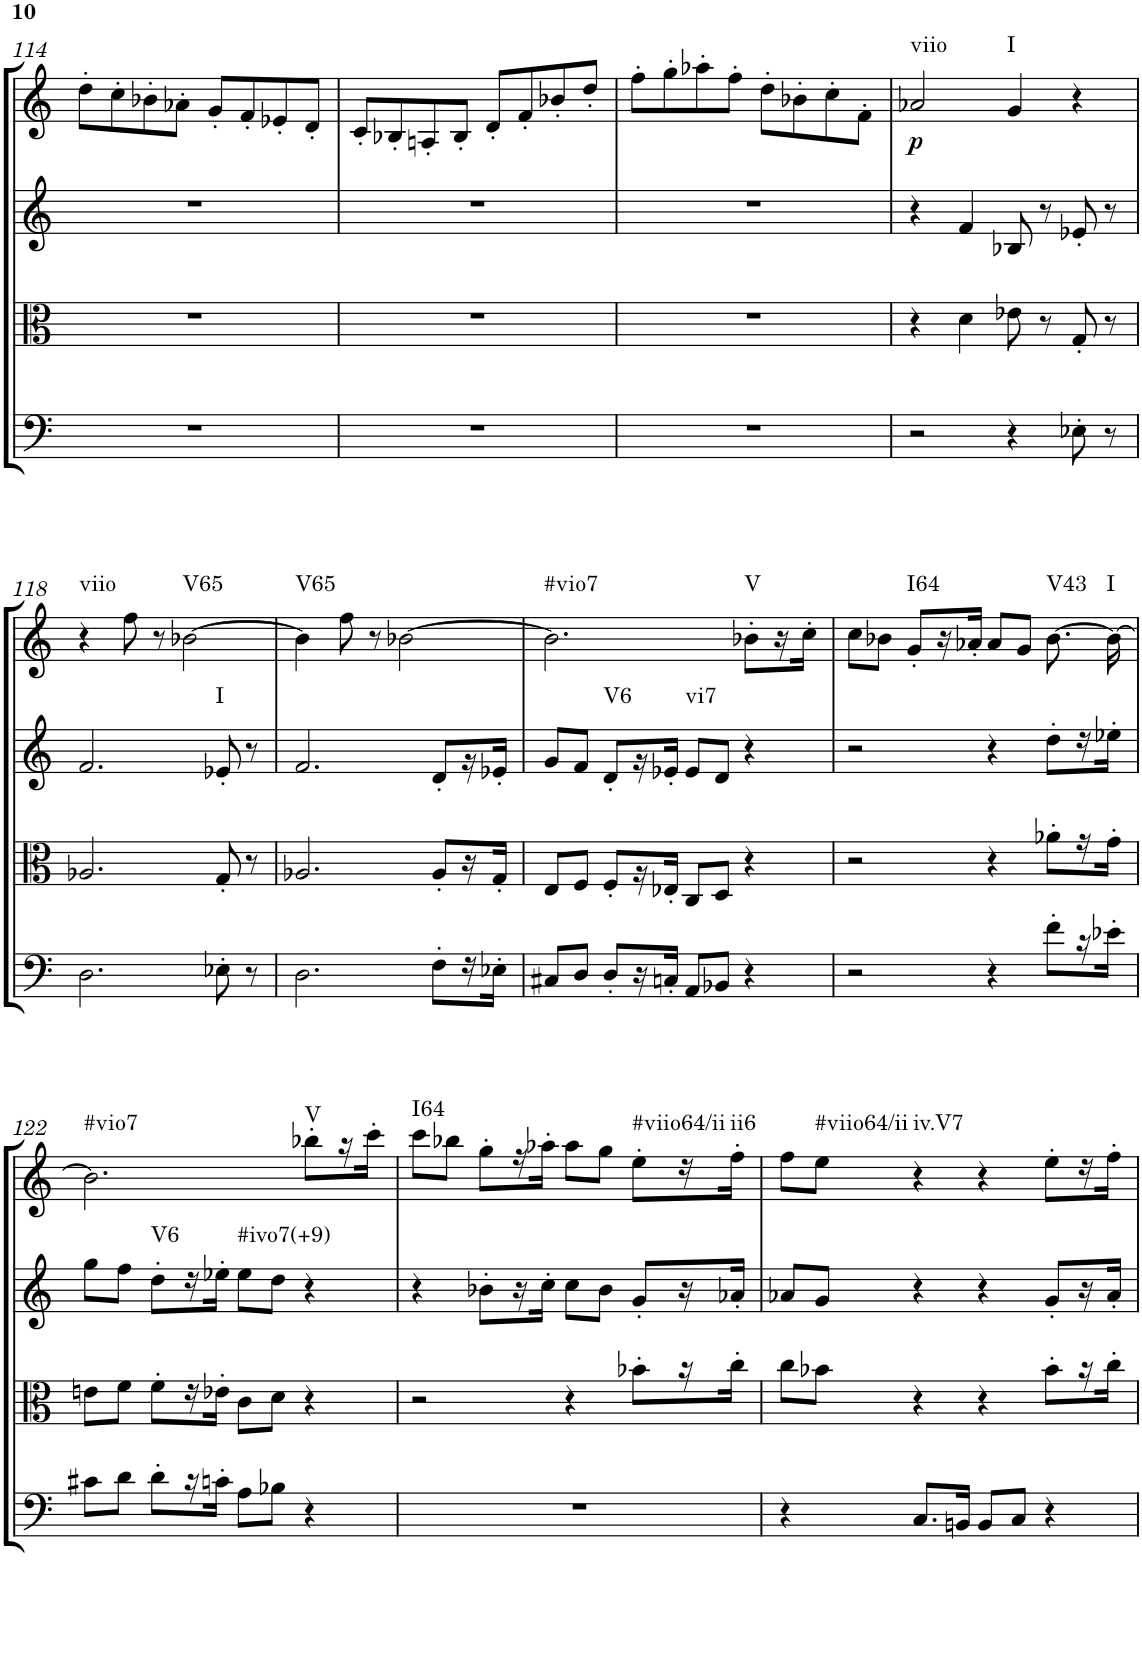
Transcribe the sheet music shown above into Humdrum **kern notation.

**kern	**kern	**kern	**harte	**kern	**dynam	**harte
*part4	*part3	*part2	*part2	*part1	*part1	*part1
*staff4	*staff3	*staff2	*	*staff1	*staff1	*
*I"Cello	*I"Viola	*I"2nd Violin	*	*I"1st Violin	*	*
*	*I'Vla	*I'Vln	*	*I'Vln	*	*
!!LO:PB:g=z
*clefF4	*clefC3	*clefG2	*	*clefG2	*	*
*k[]	*k[]	*k[]	*	*k[]	*	*
*M4/4	*M4/4	*M4/4	*	*M4/4	*	*
*met(c)	*met(c)	*met(c)	*	*met(c)	*	*
=114	=114	=114	=114	=114	=114	=114
1r	1r	1r	.	8dd'\L	.	.
.	.	.	.	8cc'\	.	.
.	.	.	.	8b-X'\	.	.
.	.	.	.	8a-X'\J	.	.
.	.	.	.	8g'/L	.	.
.	.	.	.	8f'/	.	.
.	.	.	.	8e-X'/	.	.
.	.	.	.	8d'/J	.	.
=115	=115	=115	=115	=115	=115	=115
1r	1r	1r	.	8c'/L	.	.
.	.	.	.	8B-X'/	.	.
.	.	.	.	8An'/	.	.
.	.	.	.	8B-'/J	.	.
.	.	.	.	8d'/L	.	.
.	.	.	.	8f'/	.	.
.	.	.	.	8b-X'/	.	.
.	.	.	.	8dd'/J	.	.
=116	=116	=116	=116	=116	=116	=116
1r	1r	1r	.	8ff'\L	.	.
.	.	.	.	8gg'\	.	.
.	.	.	.	8aa-X'\	.	.
.	.	.	.	8ff'\J	.	.
.	.	.	.	8dd'\L	.	.
.	.	.	.	8b-X'\	.	.
.	.	.	.	8cc'\	.	.
.	.	.	.	8f'\J	.	.
=117	=117	=117	=117	=117	=117	=117
!	!	!	!	!	!LO:DY:b	!LO:H:kt=viio
2r	4r	4r	.	2a-X/	p	N
.	4d\	4f/	.	.	.	.
!	!	!	!	!	!	!LO:H:kt=I
4r	8e-X\	8B-X/	.	4g/	.	N
.	8r	8r	.	.	.	.
8E-X'\	8G'/	8e-X'/	.	4r	.	.
8r	8r	8r	.	.	.	.
!!LO:LB:g=z
=118	=118	=118	=118	=118	=118	=118
!	!	!	!	!	!	!LO:H:kt=viio
2.D\	2.A-X/	2.f/	.	4r	.	N
.	.	.	.	8ff\	.	.
.	.	.	.	8r	.	.
!	!	!	!	!	!	!LO:H:kt=V65
.	.	.	.	[2b-X\	.	N
!	!	!	!LO:H:kt=I	!	!	!
8E-X'\	8G'/	8e-X'/	N	.	.	.
8r	8r	8r	.	.	.	.
=119	=119	=119	=119	=119	=119	=119
!	!	!	!	!	!	!LO:H:kt=V65
2.D\	2.A-X/	2.f/	.	4b-\]	.	N
.	.	.	.	8ff\	.	.
.	.	.	.	8r	.	.
.	.	.	.	[2b-X\	.	.
8F'\L	8A-'/L	8d'/L	.	.	.	.
16r	16r	16r	.	.	.	.
16E-X'\JJ	16G'/JJ	16e-X'/JJ	.	.	.	.
=120	=120	=120	=120	=120	=120	=120
!	!	!	!	!	!	!LO:H:kt=#vio7
8C#X/L	8E/L	8g/L	.	2.b-\]	.	N
8D/J	8F/J	8f/J	.	.	.	.
!	!	!	!LO:H:kt=V6	!	!	!
8D'/L	8F'/L	8d'/L	N	.	.	.
16r	16r	16r	.	.	.	.
16Cn'/JJ	16E-X'/JJ	16e-X'/JJ	.	.	.	.
!	!	!	!LO:H:kt=vi7	!	!	!
8AA/L	8C/L	8e-/L	N	.	.	.
8BB-X/J	8D/J	8d/J	.	.	.	.
!	!	!	!	!	!	!LO:H:kt=V
4r	4r	4r	.	8b-X'\L	.	N
.	.	.	.	16r	.	.
.	.	.	.	16cc'\JJ	.	.
=121	=121	=121	=121	=121	=121	=121
2r	2r	2r	.	8cc\L	.	.
.	.	.	.	8b-X\J	.	.
!	!	!	!	!	!	!LO:H:kt=I64
.	.	.	.	8g'/L	.	N
.	.	.	.	16r	.	.
.	.	.	.	16a-X'/JJ	.	.
4r	4r	4r	.	8a-/L	.	.
.	.	.	.	8g/J	.	.
!	!	!	!	!	!	!LO:H:kt=V43
8f'\L	8a-X'\L	8dd'\L	.	[8.b-\	.	N
16r	16r	16r	.	.	.	.
!	!	!	!	!	!	!LO:H:kt=I
16e-X'\JJ	16g'\JJ	16ee-X'\JJ	.	16b-\_	.	N
!!LO:LB:g=z
=122	=122	=122	=122	=122	=122	=122
!	!	!	!	!	!	!LO:H:kt=#vio7
8c#X\L	8en\L	8gg\L	.	2.b-\]	.	N
8d\J	8f\J	8ff\J	.	.	.	.
!	!	!	!LO:H:kt=V6	!	!	!
8d'\L	8f'\L	8dd'\L	N	.	.	.
16r	16r	16r	.	.	.	.
16cn'\JJ	16e-X'\JJ	16ee-X'\JJ	.	.	.	.
!	!	!	!LO:H:kt=#ivo7(+9)	!	!	!
8A\L	8c\L	8ee-\L	N	.	.	.
8B-X\J	8d\J	8dd\J	.	.	.	.
!	!	!	!	!	!	!LO:H:kt=V
4r	4r	4r	.	8bb-X'\L	.	N
.	.	.	.	16r	.	.
.	.	.	.	16ccc'\JJ	.	.
=123	=123	=123	=123	=123	=123	=123
!	!	!	!	!	!	!LO:H:kt=I64
1r	2r	4r	.	8ccc\L	.	N
.	.	.	.	8bb-X\J	.	.
.	.	8b-X'\L	.	8gg'\L	.	.
.	.	16r	.	16r	.	.
.	.	16cc'\JJ	.	16aa-X'\JJ	.	.
.	4r	8cc\L	.	8aa-\L	.	.
.	.	8b-\J	.	8gg\J	.	.
!	!	!	!	!	!	!LO:H:kt=#viio64/ii
.	8b-X'\L	8g'/L	.	8ee'\L	.	N
.	16r	16r	.	16r	.	.
!	!	!	!	!	!	!LO:H:kt=ii6
.	16cc'\JJ	16a-X'/JJ	.	16ff'\JJ	.	N
=124	=124	=124	=124	=124	=124	=124
4r	8cc\L	8a-X/L	.	8ff\L	.	.
!	!	!	!	!	!	!LO:H:kt=#viio64/ii
.	8b-X\J	8g/J	.	8ee\J	.	N
!	!	!	!	!	!	!LO:H:kt=iv.V7
8.C/L	4r	4r	.	4r	.	N
16BBn/Jk	.	.	.	.	.	.
8BB/L	4r	4r	.	4r	.	.
8C/J	.	.	.	.	.	.
4r	8b-'\L	8g'/L	.	8ee'\L	.	.
.	16r	16r	.	16r	.	.
.	16cc'\JJ	16a-'/JJ	.	16ff'\JJ	.	.
=	=	=	=	=	=	=
*-	*-	*-	*-	*-	*-	*-
